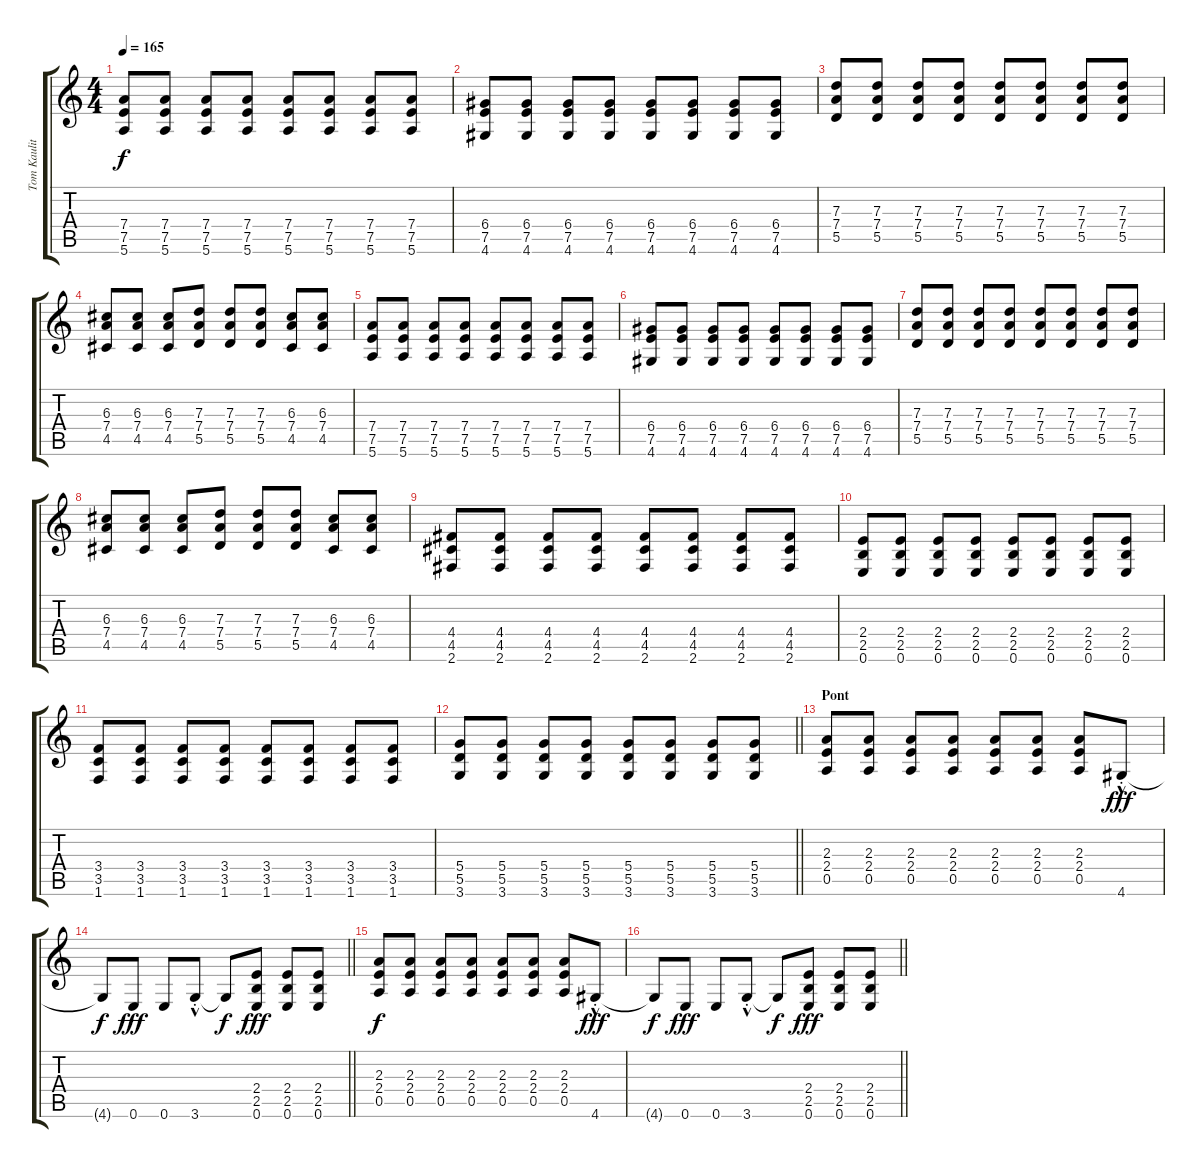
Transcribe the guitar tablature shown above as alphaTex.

\track ("Tom Kaulitz" "Tom Kaulit") {instrument distortionguitar}
\staff {score tabs}
\tuning (E4 B3 G3 D3 A2 E2) {hide}
\ts (4 4)
\tempo 165
\clef g2
\ks c
(7.4 7.5 5.6).8{dy f} (7.4 7.5 5.6).8 (7.4 7.5 5.6).8 (7.4 7.5 5.6).8 (7.4 7.5 5.6).8 (7.4 7.5 5.6).8 (7.4 7.5 5.6).8 (7.4 7.5 5.6).8 |
(6.4 7.5 4.6).8 (6.4 7.5 4.6).8 (6.4 7.5 4.6).8 (6.4 7.5 4.6).8 (6.4 7.5 4.6).8 (6.4 7.5 4.6).8 (6.4 7.5 4.6).8 (6.4 7.5 4.6).8 |
(7.3 7.4 5.5).8 (7.3 7.4 5.5).8 (7.3 7.4 5.5).8 (7.3 7.4 5.5).8 (7.3 7.4 5.5).8 (7.3 7.4 5.5).8 (7.3 7.4 5.5).8 (7.3 7.4 5.5).8 |
(6.3 7.4 4.5).8 (6.3 7.4 4.5).8 (6.3 7.4 4.5).8 (7.3 7.4 5.5).8 (7.3 7.4 5.5).8 (7.3 7.4 5.5).8 (6.3 7.4 4.5).8 (6.3 7.4 4.5).8 |
(7.4 7.5 5.6).8 (7.4 7.5 5.6).8 (7.4 7.5 5.6).8 (7.4 7.5 5.6).8 (7.4 7.5 5.6).8 (7.4 7.5 5.6).8 (7.4 7.5 5.6).8 (7.4 7.5 5.6).8 |
(6.4 7.5 4.6).8 (6.4 7.5 4.6).8 (6.4 7.5 4.6).8 (6.4 7.5 4.6).8 (6.4 7.5 4.6).8 (6.4 7.5 4.6).8 (6.4 7.5 4.6).8 (6.4 7.5 4.6).8 |
(7.3 7.4 5.5).8 (7.3 7.4 5.5).8 (7.3 7.4 5.5).8 (7.3 7.4 5.5).8 (7.3 7.4 5.5).8 (7.3 7.4 5.5).8 (7.3 7.4 5.5).8 (7.3 7.4 5.5).8 |
(6.3 7.4 4.5).8 (6.3 7.4 4.5).8 (6.3 7.4 4.5).8 (7.3 7.4 5.5).8 (7.3 7.4 5.5).8 (7.3 7.4 5.5).8 (6.3 7.4 4.5).8 (6.3 7.4 4.5).8 |
(4.4 4.5 2.6).8 (4.4 4.5 2.6).8 (4.4 4.5 2.6).8 (4.4 4.5 2.6).8 (4.4 4.5 2.6).8 (4.4 4.5 2.6).8 (4.4 4.5 2.6).8 (4.4 4.5 2.6).8 |
(2.4 2.5 0.6).8 (2.4 2.5 0.6).8 (2.4 2.5 0.6).8 (2.4 2.5 0.6).8 (2.4 2.5 0.6).8 (2.4 2.5 0.6).8 (2.4 2.5 0.6).8 (2.4 2.5 0.6).8 |
(3.4 3.5 1.6).8 (3.4 3.5 1.6).8 (3.4 3.5 1.6).8 (3.4 3.5 1.6).8 (3.4 3.5 1.6).8 (3.4 3.5 1.6).8 (3.4 3.5 1.6).8 (3.4 3.5 1.6).8 |
\barLineRight lightlight
(5.4 5.5 3.6).8 (5.4 5.5 3.6).8 (5.4 5.5 3.6).8 (5.4 5.5 3.6).8 (5.4 5.5 3.6).8 (5.4 5.5 3.6).8 (5.4 5.5 3.6).8 (5.4 5.5 3.6).8 |
\section ("" "Pont")
(2.3 2.4 0.5).8 (2.3 2.4 0.5).8 (2.3 2.4 0.5).8 (2.3 2.4 0.5).8 (2.3 2.4 0.5).8 (2.3 2.4 0.5).8 (2.3 2.4 0.5).8 4.6{hac st}.8{dy fff} |
\barLineRight lightlight
4.6{t}.8{dy f} 0.6.8{dy fff} 0.6.8 3.6{hac st}.8 3.6{t}.8{dy f} (2.4 2.5 0.6).8{dy fff} (2.4 2.5 0.6).8 (2.4 2.5 0.6).8 |
(2.3 2.4 0.5).8{dy f} (2.3 2.4 0.5).8 (2.3 2.4 0.5).8 (2.3 2.4 0.5).8 (2.3 2.4 0.5).8 (2.3 2.4 0.5).8 (2.3 2.4 0.5).8 4.6{hac st}.8{dy fff} |
\barLineRight lightlight
4.6{t}.8{dy f} 0.6.8{dy fff} 0.6.8 3.6{hac st}.8 3.6{t}.8{dy f} (2.4 2.5 0.6).8{dy fff} (2.4 2.5 0.6).8 (2.4 2.5 0.6).8
